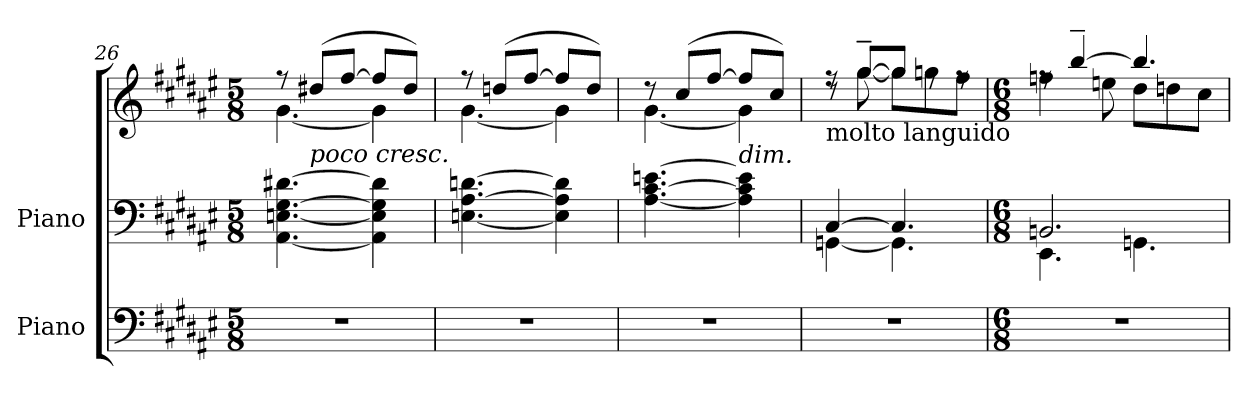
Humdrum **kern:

**kern	**kern	**kern
*part2	*part1	*part1
*staff3	*staff2	*staff1
*I"Piano	*I"Piano	*
*I'Pno	*I'Pno	*
*clefF4	*clefF4	*clefG2
*k[f#c#g#d#a#e#]	*k[f#c#g#d#a#e#]	*k[f#c#g#d#a#e#]
*M5/8	*M5/8	*M5/8
=26	=26	=26
*	*	*^
8%5r	[4.AA#\ [4.En\ [4.G#\ [4.d#X\	8r	[4.g#\
!	!	!LO:TX:b:i:t=poco cresc.	!
.	.	(>8dd#X/L	.
.	.	[8ff#/J	.
.	4AA#\] 4E\] 4G#\] 4d#\]	8ff#/L]	4g#\]
.	.	8dd#/J)	.
=27	=27	=27	=27
8%5r	[4.En\ [4.A#\ [4.dn\	8r	[4.g#\
.	.	(>8ddn/L	.
.	.	[8ff#/J	.
.	4E\] 4A#\] 4d\]	8ff#/L]	4g#\]
.	.	8dd/J)	.
=28	=28	=28	=28
8%5r	[4.A#\ [4.c#\ [4.en\	8r	[4.g#\
.	.	(>8cc#/L	.
.	.	[8ff#/J	.
!	!	!LO:TX:b:i:t=dim.	!
.	4A#\] 4c#\] 4e\]	8ff#/L]	4g#\]
.	.	8cc#/J)	.
=29	=29	=29	=29
*	*^	*	*
!	!	!	!LO:TX:b:t=molto languido	!
8%5r	[4C#/	[4GGn\	8r	8rdd
.	.	.	[8gg#~/L	[8gg#\
.	4.C#/]	4.GG\]	8gg#/J]	8gg#\L]
.	.	.	8rff	8ggn\
.	.	.	8rff	8ff#\J
!!LO:LB:g=z	!!
=30	=30	=30	=30	=30
*M6/8	*M6/8	*	*M6/8	*
2.r	2.BBn/	4.EE#\	8rff	4ffn\
.	.	.	[4bb~/	.
.	.	.	.	8een\
.	.	4.GGn\	4.bb/]	8dd#\L
.	.	.	.	8ddn\
.	.	.	.	8cc#\J
*	*v	*v	*	*
*	*	*v	*v
=	=	=
*-	*-	*-
